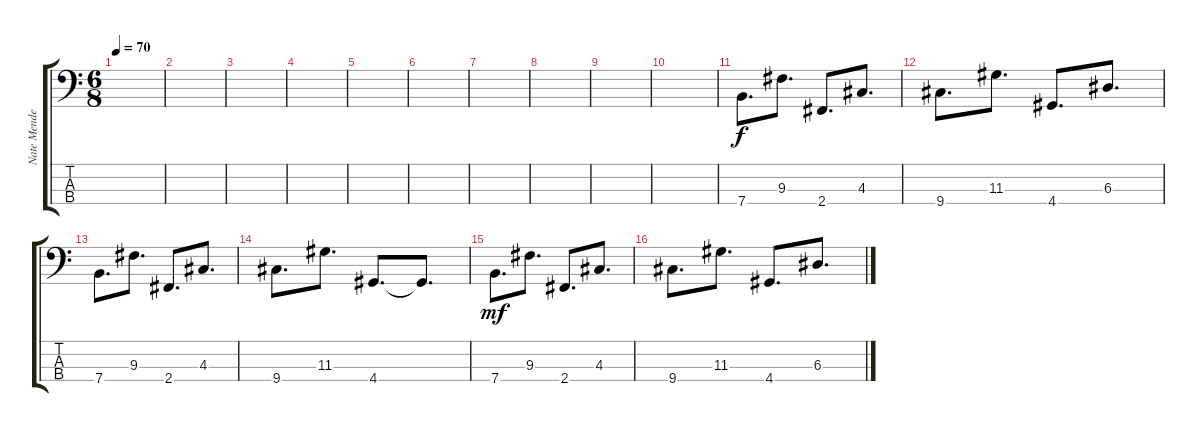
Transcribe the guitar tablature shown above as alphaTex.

\track ("Nate Mendel - Bass" "Nate Mende") {instrument electricbassfinger}
\staff {score tabs}
\tuning (G2 D2 A1 E1) {hide}
\ts (6 8)
\tempo 70
\clef f4
\ks c
|
|
|
|
|
|
|
|
|
|
7.4.8{d} 9.3.8{d} 2.4.8{d} 4.3.8{d} |
9.4.8{d} 11.3.8{d} 4.4.8{d} 6.3.8{d} |
7.4.8{d} 9.3.8{d} 2.4.8{d} 4.3.8{d} |
9.4.8{d} 11.3.8{d} 4.4.8{d} 4.4{t}.8{d dy f} |
7.4.8{d dy mf} 9.3.8{d} 2.4.8{d} 4.3.8{d} |
9.4.8{d} 11.3.8{d} 4.4.8{d} 6.3.8{d}
